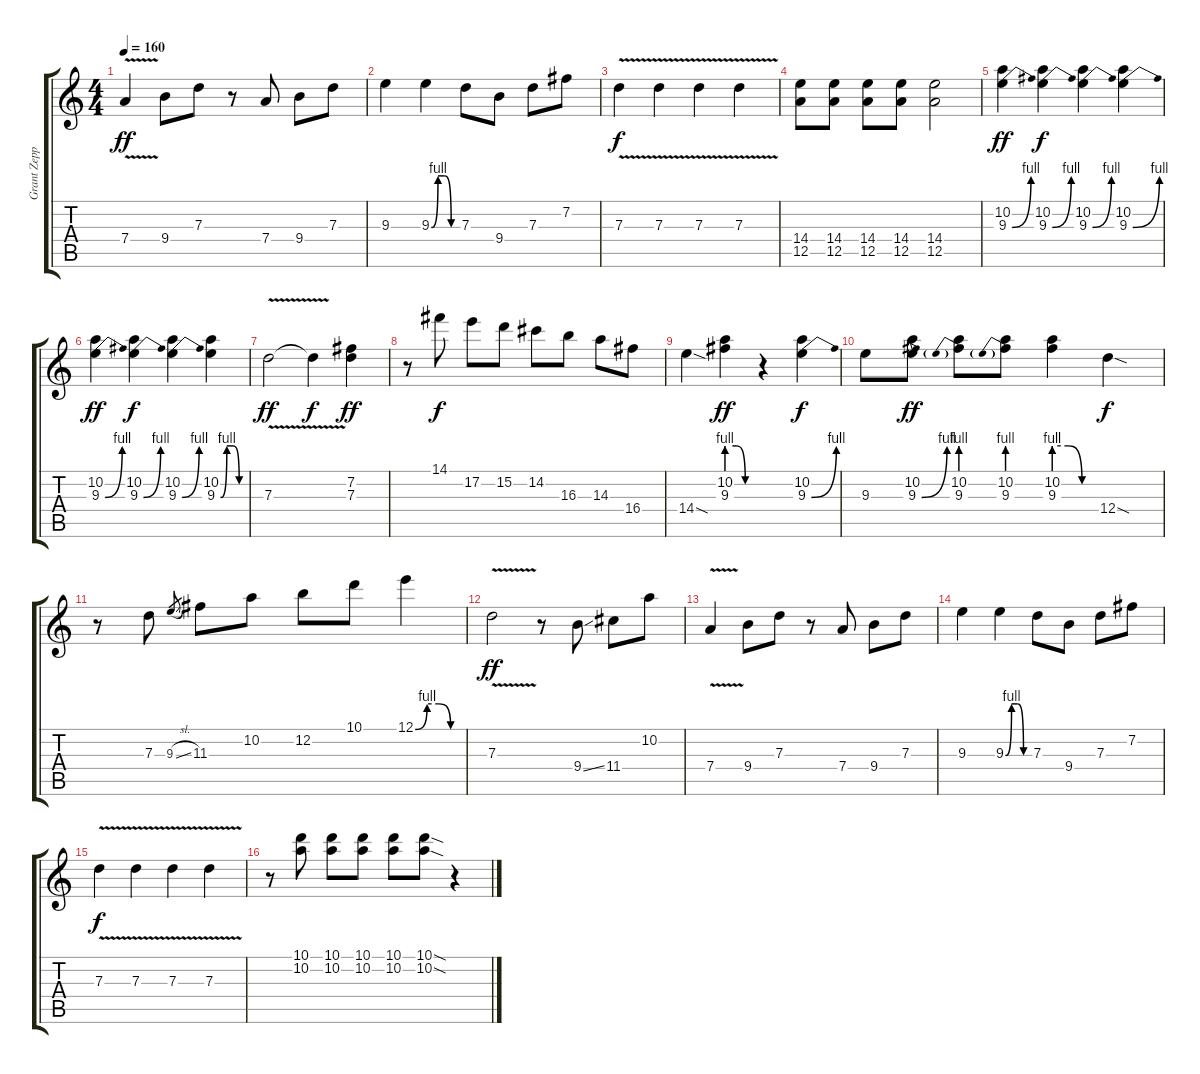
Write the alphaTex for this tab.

\track ("Grant Zeppelin" "Grant Zepp") {instrument distortionguitar}
\staff {score tabs}
\tuning (E4 B3 G3 D3 A2 E2) {hide}
\ts (4 4)
\tempo 160
\clef g2
\ks c
7.4{v}.4{dy ff} 9.4.8 7.3.8 r.8 7.4.8 9.4.8 7.3.8 |
9.3.4 9.3{be (custom 0 0 15 4 30 4 45 0 60 0)}.4 7.3.8 9.4.8 7.3.8 7.2.8 |
7.3{v}.4{dy f} 7.3{v}.4 7.3{v}.4 7.3{v}.4 |
(14.4 12.5).8 (14.4 12.5).8 (14.4 12.5).8 (14.4 12.5).8 (14.4 12.5).2 |
(10.2 9.3{be (bend 0 0 60 4)}).4{dy ff} (10.2 9.3{be (bend 0 0 60 4)}).4{dy f} (10.2 9.3{be (bend 0 0 60 4)}).4 (10.2 9.3{be (bend 0 0 60 4)}).4 |
(10.2 9.3{be (bend 0 0 60 4)}).4{dy ff} (10.2 9.3{be (bend 0 0 60 4)}).4{dy f} (10.2 9.3{be (bend 0 0 60 4)}).4 (10.2 9.3{be (custom 0 0 15 4 30 4 45 0 60 0)}).4 |
7.3{v}.2{dy ff} 7.3{t}.4{dy f} (7.2 7.3).4{dy ff} |
r.8 14.1.8{dy f} 17.2.8 15.2.8 14.2.8 16.3.8 14.3.8 16.4.8 |
14.4{sod}.4 (10.2 9.3{be (custom 0 4 20 4 40 0 60 0)}).4{dy ff} r.4 (10.2 9.3{be (bend 0 0 60 4)}).4{dy f} |
9.3.8 (10.2 9.3{be (bend 0 0 60 4)}).8{dy ff} (10.2 9.3{be (prebend 0 4 60 4)}).8 (10.2 9.3{be (prebend 0 4 60 4)}).8 (10.2 9.3{be (custom 0 4 20 4 40 0 60 0)}).4 12.4{sod}.4{dy f} |
r.8 7.3.8 9.3{sl}.8{gr} 11.3.8 10.2.8 12.2.8 10.1.8 12.1{be (custom 0 0 15 4 30 4 45 0 60 0)}.4 |
7.3{v}.2{dy ff} r.8 9.4{ss}.8 11.4.8 10.2.8 |
7.4{v}.4 9.4.8 7.3.8 r.8 7.4.8 9.4.8 7.3.8 |
9.3.4 9.3{be (custom 0 0 15 4 30 4 45 0 60 0)}.4 7.3.8 9.4.8 7.3.8 7.2.8 |
7.3{v}.4{dy f} 7.3{v}.4 7.3{v}.4 7.3{v}.4 |
r.8 (10.1 10.2).8 (10.1 10.2).8 (10.1 10.2).8 (10.1 10.2).8 (10.1{sod} 10.2{sod}).8 r.4
